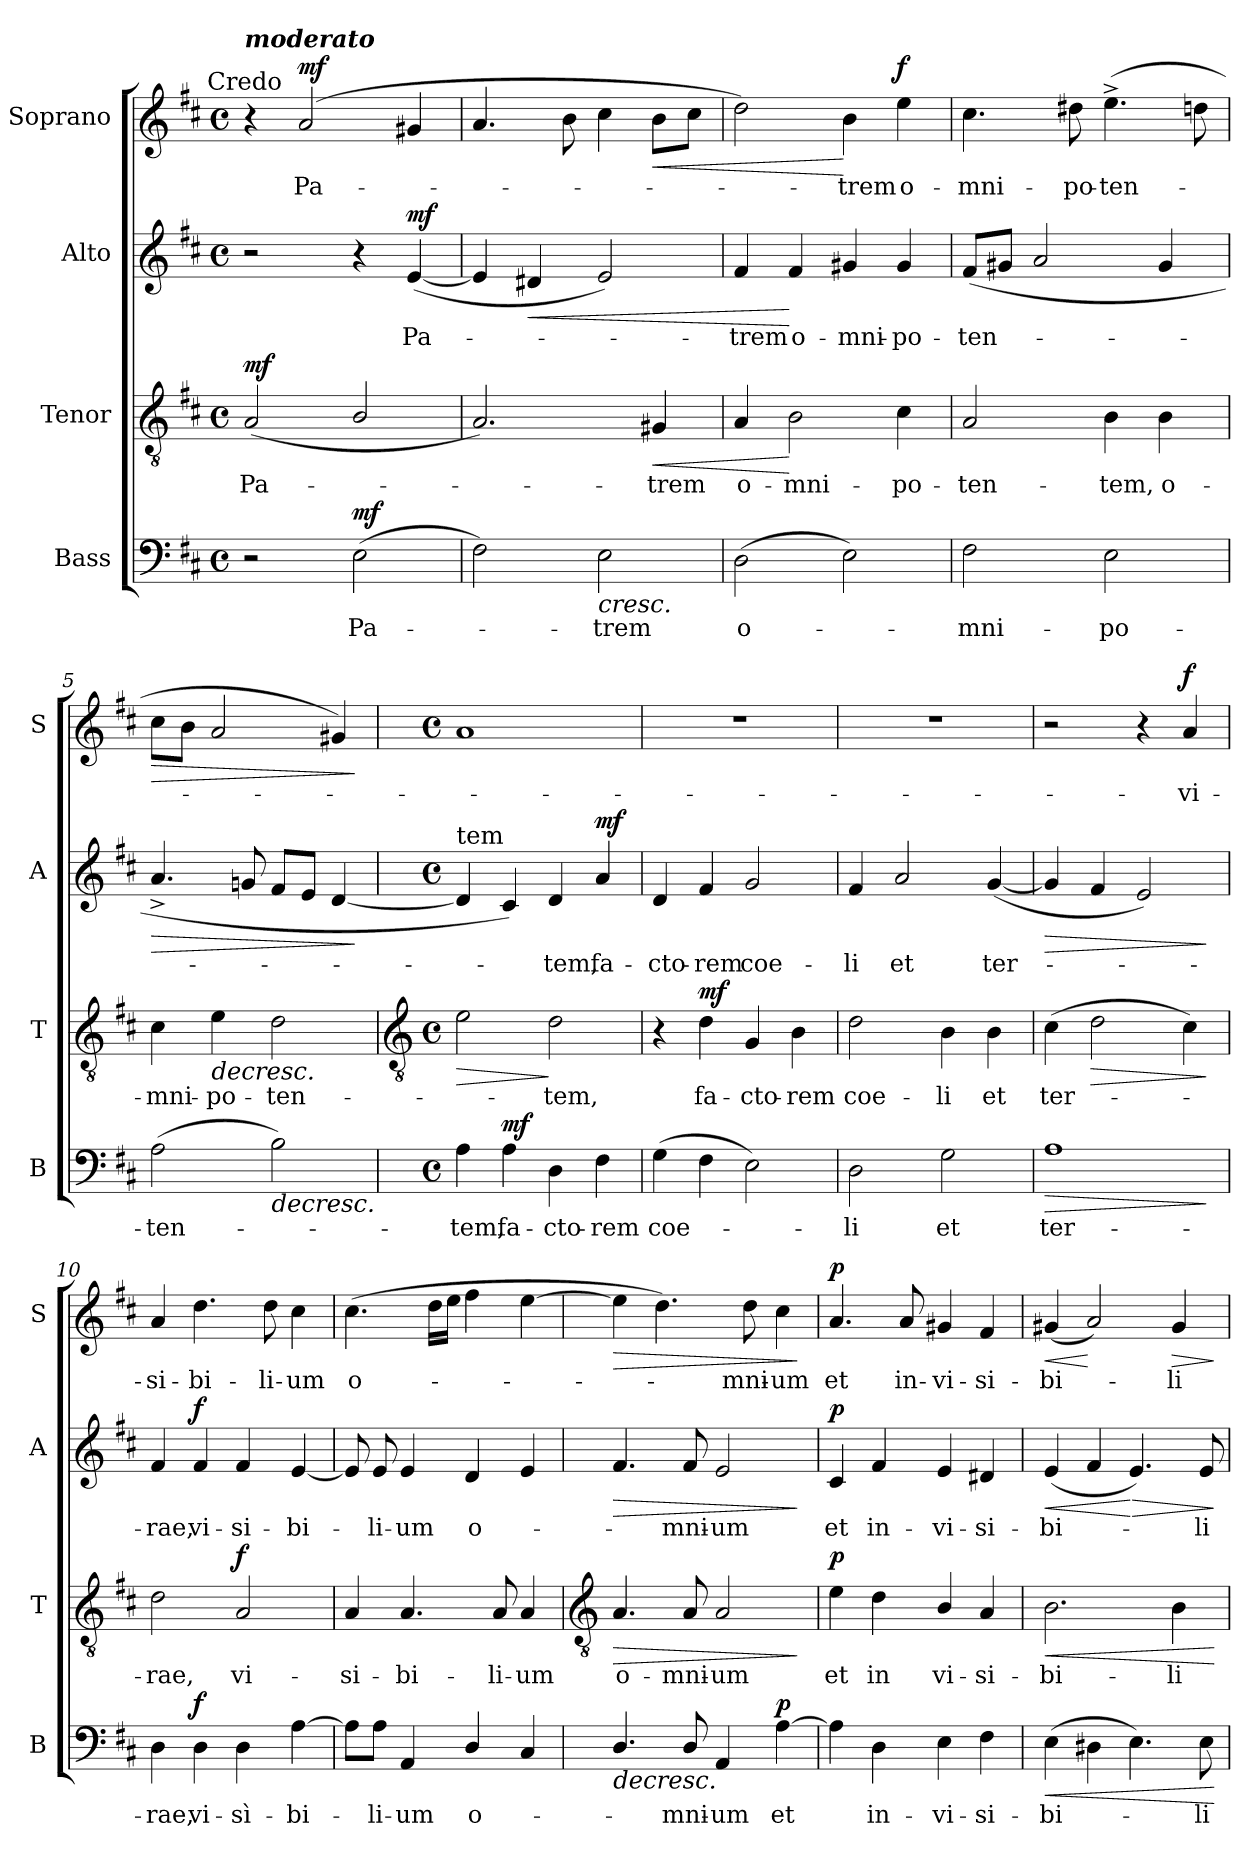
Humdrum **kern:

**kern	**text	**dynam	**kern	**text	**dynam	**kern	**text	**dynam	**kern	**text	**dynam
*part4	*part4	*part4	*part3	*part3	*part3	*part2	*part2	*part2	*part1	*part1	*part1
*staff4	*staff4	*staff4	*staff3	*staff3	*staff3	*staff2	*staff2	*staff2	*staff1	*staff1	*staff1
*I"Bass	*	*	*I"Tenor	*	*	*I"Alto	*	*	*I"Soprano	*	*
*I'B	*	*	*I'T	*	*	*I'A	*	*	*I'S	*	*
*clefF4	*	*	*clefGv2	*	*	*clefG2	*	*	*clefG2	*	*
*k[f#c#]	*	*	*k[f#c#]	*	*	*k[f#c#]	*	*	*k[f#c#]	*	*
*D:	*	*	*D:	*	*	*D:	*	*	*D:	*	*
*M4/4	*	*	*M4/4	*	*	*M4/4	*	*	*M4/4	*	*
*met(c)	*	*	*met(c)	*	*	*met(c)	*	*	*met(c)	*	*
=1	=1	=1	=1	=1	=1	=1	=1	=1	=1	=1	=1
!	!	!	!	!	!	!	!	!	!LO:TX:a:Bi:t=moderato	!	!
!	!	!	!	!	!	!	!	!	!LO:TX:a:cj:t=Credo	!	!
!	!	!	!	!LO:LY:b	!LO:DY:b	!	!	!	!	!	!
2r	.	.	(<2A	Pa-	mf	2r	.	.	4r	.	.
!	!	!	!	!	!	!	!	!	!	!LO:LY:b	!LO:DY:b
.	.	.	.	.	.	.	.	.	(>2a	Pa-	mf
!	!LO:LY:b	!LO:DY:b	!	!	!	!	!	!	!	!	!
(>2E	Pa-	mf	2B/	.	.	4r	.	.	.	.	.
!	!	!	!	!	!	!	!LO:LY:b	!LO:DY:b	!	!	!
.	.	.	.	.	.	(<[4e	Pa-	mf	4g#X	.	.
=2	=2	=2	=2	=2	=2	=2	=2	=2	=2	=2	=2
2F#)	.	.	2.A)	.	.	4e]	.	.	4.a	.	.
!	!	!	!	!	!	!	!	!LO:HP:b	!	!	!
.	.	.	.	.	.	4d#X	.	<	.	.	.
.	.	.	.	.	.	.	.	.	8b	.	.
!	!LO:LY:b	!LO:HP:b	!	!	!	!	!	!	!	!	!
2E	trem	<	.	.	.	2e)	.	.	4cc#	.	.
!	!	!	!	!LO:LY:b	!LO:HP:b	!	!	!	!	!	!LO:HP:b
.	.	.	4G#X	trem	<	.	.	.	8bL	.	<
.	.	.	.	.	.	.	.	.	8cc#J	.	.
=3	=3	=3	=3	=3	=3	=3	=3	=3	=3	=3	=3
!	!LO:LY:b	!	!	!LO:LY:b	!	!	!LO:LY:b	!	!	!	!
(>2D	o-	.	4A	o-	.	4f#	trem	.	2dd)	.	.
!	!	!	!	!LO:LY:b	!	!	!LO:LY:b	!	!	!	!
.	.	.	2B	-mni-	[	4f#	o-	[	.	.	.
!	!	!	!	!	!	!	!LO:LY:b	!	!	!LO:LY:b	!
2E)	.	.	.	.	.	4g#X	-mni-	.	4b	trem	[
!	!	!	!	!LO:LY:b	!	!	!LO:LY:b	!	!	!LO:LY:b	!LO:DY:b
.	.	.	4c#	-po-	.	4g#	-po-	.	4ee	o-	f
=4	=4	=4	=4	=4	=4	=4	=4	=4	=4	=4	=4
!	!LO:LY:b	!	!	!LO:LY:b	!	!	!LO:LY:b	!	!	!LO:LY:b	!
2F#	mni-	.	2A	-ten-	.	(<8f#L	-ten-	.	4.cc#	-mni-	.
.	.	.	.	.	.	8g#XJ	.	.	.	.	.
.	.	.	.	.	.	2a	.	.	.	.	.
!	!	!	!	!	!	!	!	!	!	!LO:LY:b	!
.	.	.	.	.	.	.	.	.	8dd#X	-po-	.
!	!LO:LY:b	!	!	!LO:LY:b	!	!	!	!	!	!LO:LY:b	!
2E	-po-	.	4B	-tem,	.	.	.	.	(>4.ee^	-ten-	.
!	!	!	!	!LO:LY:b	!	!	!	!	!	!	!
.	.	.	4B	o-	.	4g#	.	.	.	.	.
.	.	.	.	.	.	.	.	.	8ddn	.	.
=5	=5	=5	=5	=5	=5	=5	=5	=5	=5	=5	=5
!	!LO:LY:b	!	!	!LO:LY:b	!	!	!	!LO:HP:b	!	!	!LO:HP:b
(>2A	-ten-	.	4c#	-mni-	.	4.a^	.	>	8cc#L	.	>
.	.	.	.	.	.	.	.	.	8bJ	.	.
!	!	!	!	!LO:LY:b	!LO:HP:b	!	!	!	!	!	!
.	.	.	4e	-po-	>	.	.	.	2a	.	.
.	.	.	.	.	.	8gn	.	.	.	.	.
!	!	!LO:HP:b	!	!LO:LY:b	!	!	!	!	!	!	!
2B)	.	>	2d	-ten-	.	8f#L	.	.	.	.	.
.	.	.	.	.	.	8eJ	.	.	.	.	.
.	.	.	.	.	.	[4d	.	.	4g#X)	.	.
.	.	[	.	.	.	.	.	]	.	.	]
!!LO:LB:g=z
=6	=6	=6	=6	=6	=6	=6	=6	=6	=6	=6	=6
*	*	*	*clefGv2	*	*	*	*	*	*	*	*
*M4/4	*	*	*M4/4	*	*	*M4/4	*	*	*M4/4	*	*
*met(c)	*	*	*met(c)	*	*	*met(c)	*	*	*met(c)	*	*
!	!	!	!	!	!	!LO:TX:a:t=tem	!	!	!	!	!
!	!LO:LY:b	!	!	!	!LO:HP:b	!	!	!	!	!	!
4A	tem,	.	2e	.	>	4d]	.	.	1a	.	.
!	!LO:LY:b	!LO:DY:b	!	!	!	!	!	!	!	!	!
4A	fa-	mf	.	.	.	4c#)	.	.	.	.	.
!	!LO:LY:b	!	!	!LO:LY:b	!	!	!LO:LY:b	!	!	!	!
4D	-cto-	.	2d	tem,	]	4d	tem,	.	.	.	.
!	!LO:LY:b	!	!	!	!	!	!LO:LY:b	!LO:DY:b	!	!	!
4F#	-rem	.	.	.	.	4a	fa-	mf	.	.	.
=7	=7	=7	=7	=7	=7	=7	=7	=7	=7	=7	=7
!	!LO:LY:b	!	!	!	!	!	!LO:LY:b	!	!	!	!
(>4G	coe-	.	4r	.	.	4d	-cto-	.	1r	.	.
!	!	!	!	!LO:LY:b	!LO:DY:b	!	!LO:LY:b	!	!	!	!
4F#	.	.	4d	fa-	mf	4f#	-rem	.	.	.	.
!	!	!	!	!LO:LY:b	!	!	!LO:LY:b	!	!	!	!
2E)	.	.	4G	-cto-	.	2g	coe-	.	.	.	.
!	!	!	!	!LO:LY:b	!	!	!	!	!	!	!
.	.	.	4B	-rem	.	.	.	.	.	.	.
=8	=8	=8	=8	=8	=8	=8	=8	=8	=8	=8	=8
!	!LO:LY:b	!	!	!LO:LY:b	!	!	!LO:LY:b	!	!	!	!
2D	li	.	2d	coe-	.	4f#	-li	.	1r	.	.
!	!	!	!	!	!	!	!LO:LY:b	!	!	!	!
.	.	.	.	.	.	2a	et	.	.	.	.
!	!LO:LY:b	!	!	!LO:LY:b	!	!	!	!	!	!	!
2G	et	.	4B	-li	.	.	.	.	.	.	.
!	!	!	!	!LO:LY:b	!	!	!LO:LY:b	!	!	!	!
.	.	.	4B	et	.	(<[4g	ter-	.	.	.	.
=9	=9	=9	=9	=9	=9	=9	=9	=9	=9	=9	=9
!	!LO:LY:b	!LO:HP:b	!	!LO:LY:b	!	!	!	!LO:HP:b	!	!	!
1A	ter-	>	(>4c#	ter-	.	4g]	.	>	2r	.	.
!	!	!	!	!	!LO:HP:b	!	!	!	!	!	!
.	.	.	2d	.	>	4f#	.	.	.	.	.
.	.	.	.	.	.	2e)	.	.	4r	.	.
!	!	!	!	!	!	!	!	!	!	!LO:LY:b	!LO:DY:b
.	.	.	4c#)	.	.	.	.	.	4a	vi-	f
.	.	]	.	.	]	.	.	]	.	.	.
=10	=10	=10	=10	=10	=10	=10	=10	=10	=10	=10	=10
!	!LO:LY:b	!	!	!LO:LY:b	!	!	!LO:LY:b	!	!	!LO:LY:b	!
4D	-rae,	.	2d	rae,	.	4f#	rae,	.	4a	-si-	.
!	!LO:LY:b	!LO:DY:b	!	!	!	!	!LO:LY:b	!LO:DY:b	!	!LO:LY:b	!
4D	vi-	f	.	.	.	4f#	vi-	f	4.dd	-bi-	.
!	!LO:LY:b	!	!	!LO:LY:b	!LO:DY:b	!	!LO:LY:b	!	!	!	!
4D	-sì-	.	2A	vi-	f	4f#	-si-	.	.	.	.
!	!	!	!	!	!	!	!	!	!	!LO:LY:b	!
.	.	.	.	.	.	.	.	.	8dd	-li-	.
!	!LO:LY:b	!	!	!	!	!	!LO:LY:b	!	!	!LO:LY:b	!
[4A	-bi-	.	.	.	.	[4e	-bi-	.	4cc#	-um	.
=11	=11	=11	=11	=11	=11	=11	=11	=11	=11	=11	=11
!	!	!	!	!LO:LY:b	!	!	!	!	!	!LO:LY:b	!
8A\L]	.	.	4A	-si-	.	8e]	.	.	(>4.cc#	o-	.
!	!LO:LY:b	!	!	!	!	!	!LO:LY:b	!	!	!	!
8A\J	li-	.	.	.	.	8e	li-	.	.	.	.
!	!LO:LY:b	!	!	!LO:LY:b	!	!	!LO:LY:b	!	!	!	!
4AA	-um	.	4.A	-bi-	.	4e	-um	.	.	.	.
.	.	.	.	.	.	.	.	.	16ddLL	.	.
.	.	.	.	.	.	.	.	.	16eeJJ	.	.
!	!LO:LY:b	!	!	!	!	!	!LO:LY:b	!	!	!	!
4D/	o-	.	.	.	.	4d	o-	.	4ff#	.	.
!	!	!	!	!LO:LY:b	!	!	!	!	!	!	!
.	.	.	8A	-li-	.	.	.	.	.	.	.
!	!	!	!	!LO:LY:b	!	!	!	!	!	!	!
4C#	.	.	4A	-um	.	4e	.	.	[4ee	.	.
!!LO:LB:g=z
=12	=12	=12	=12	=12	=12	=12	=12	=12	=12	=12	=12
*	*	*	*clefGv2	*	*	*	*	*	*	*	*
!	!	!LO:HP:b	!	!LO:LY:b	!LO:HP:b	!	!	!LO:HP:b	!	!	!LO:HP:b
4.D/	.	>	4.A	o-	>	4.f#	.	>	4ee]	.	>
.	.	.	.	.	.	.	.	.	4.dd)	.	.
!	!LO:LY:b	!	!	!LO:LY:b	!	!	!LO:LY:b	!	!	!	!
8D/	mni-	.	8A	-mni-	.	8f#	mni-	.	.	.	.
!	!LO:LY:b	!	!	!LO:LY:b	!	!	!LO:LY:b	!	!	!	!
4AA	-um	.	2A	-um	.	2e	-um	.	.	.	.
!	!	!	!	!	!	!	!	!	!	!LO:LY:b	!
.	.	.	.	.	.	.	.	.	8dd	mni-	.
!	!LO:LY:b	!LO:DY:b	!	!	!	!	!	!	!	!LO:LY:b	!
[4A	et	p	.	.	.	.	.	.	4cc#	-um	.
.	.	]	.	.	]	.	.	]	.	.	]
=13	=13	=13	=13	=13	=13	=13	=13	=13	=13	=13	=13
!	!	!	!	!LO:LY:b	!LO:DY:b	!	!LO:LY:b	!LO:DY:b	!	!LO:LY:b	!LO:DY:b
4A]	.	.	4e	et	p	4c#	et	p	4.a	et	p
!	!LO:LY:b	!	!	!LO:LY:b	!	!	!LO:LY:b	!	!	!	!
4D	in-	.	4d	in	.	4f#	in-	.	.	.	.
!	!	!	!	!	!	!	!	!	!	!LO:LY:b	!
.	.	.	.	.	.	.	.	.	8a	in-	.
!	!LO:LY:b	!	!	!LO:LY:b	!	!	!LO:LY:b	!	!	!LO:LY:b	!
4E	-vi-	.	4B/	vi-	.	4e	-vi-	.	4g#X	-vi-	.
!	!LO:LY:b	!	!	!LO:LY:b	!	!	!LO:LY:b	!	!	!LO:LY:b	!
4F#	-si-	.	4A	-si-	.	4d#X	-si-	.	4f#	-si-	.
=14	=14	=14	=14	=14	=14	=14	=14	=14	=14	=14	=14
!	!LO:LY:b	!LO:HP:b	!	!LO:LY:b	!LO:HP:b	!	!LO:LY:b	!LO:HP:b	!	!LO:LY:b	!LO:HP:b
(>4E	-bi-	<	2.B	-bi-	<	(<4e	-bi-	<	(<4g#X	-bi-	<
4D#X	.	.	.	.	.	4f#	.	.	2a)	.	[
!	!	!	!	!	!	!	!	!LO:HP:n=1:b	!	!	!
4.E)	.	]	.	.	.	4.e)	.	[ >	.	.	.
!	!	!	!	!LO:LY:b	!	!	!	!	!	!LO:LY:b	!LO:HP:b
.	.	.	4B	-li-	]	.	.	.	4g#	li-	>
!	!LO:LY:b	!	!	!	!	!	!LO:LY:b	!	!	!	!
8E	li-	.	.	.	.	8e	li-	.	.	.	.
.	.	[	.	.	[	.	.	]	.	.	]
=	=	=	=	=	=	=	=	=	=	=	=
*-	*-	*-	*-	*-	*-	*-	*-	*-	*-	*-	*-
